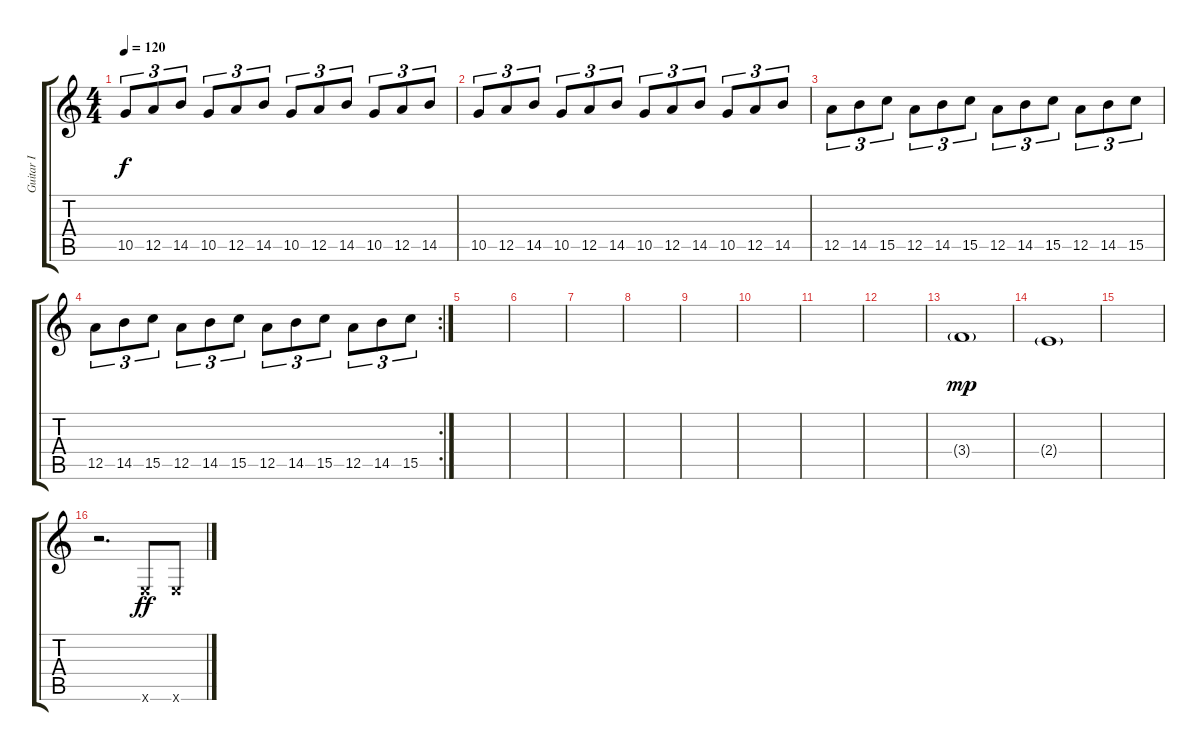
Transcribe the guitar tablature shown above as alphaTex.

\track ("Guitar I" "Guitar I") {instrument electricguitarclean}
\staff {score tabs}
\tuning (E4 B3 G3 D3 A2 E2) {hide}
\ts (4 4)
\tempo 120
\clef g2
\ks c
10.5.8{tu (3 2) dy f} 12.5.8{tu (3 2)} 14.5.8{tu (3 2)} 10.5.8{tu (3 2)} 12.5.8{tu (3 2)} 14.5.8{tu (3 2)} 10.5.8{tu (3 2)} 12.5.8{tu (3 2)} 14.5.8{tu (3 2)} 10.5.8{tu (3 2)} 12.5.8{tu (3 2)} 14.5.8{tu (3 2)} |
10.5.8{tu (3 2)} 12.5.8{tu (3 2)} 14.5.8{tu (3 2)} 10.5.8{tu (3 2)} 12.5.8{tu (3 2)} 14.5.8{tu (3 2)} 10.5.8{tu (3 2)} 12.5.8{tu (3 2)} 14.5.8{tu (3 2)} 10.5.8{tu (3 2)} 12.5.8{tu (3 2)} 14.5.8{tu (3 2)} |
12.5.8{tu (3 2)} 14.5.8{tu (3 2)} 15.5.8{tu (3 2)} 12.5.8{tu (3 2)} 14.5.8{tu (3 2)} 15.5.8{tu (3 2)} 12.5.8{tu (3 2)} 14.5.8{tu (3 2)} 15.5.8{tu (3 2)} 12.5.8{tu (3 2)} 14.5.8{tu (3 2)} 15.5.8{tu (3 2)} |
\rc 2
12.5.8{tu (3 2)} 14.5.8{tu (3 2)} 15.5.8{tu (3 2)} 12.5.8{tu (3 2)} 14.5.8{tu (3 2)} 15.5.8{tu (3 2)} 12.5.8{tu (3 2)} 14.5.8{tu (3 2)} 15.5.8{tu (3 2)} 12.5.8{tu (3 2)} 14.5.8{tu (3 2)} 15.5.8{tu (3 2)} |
|
|
|
|
|
|
|
|
3.4{g}.1{dy mp volume 10 instrument distortionguitar} |
2.4{g}.1 |
|
r.2{d} 0.6{x}.8{dy ff} 0.6{x}.8
